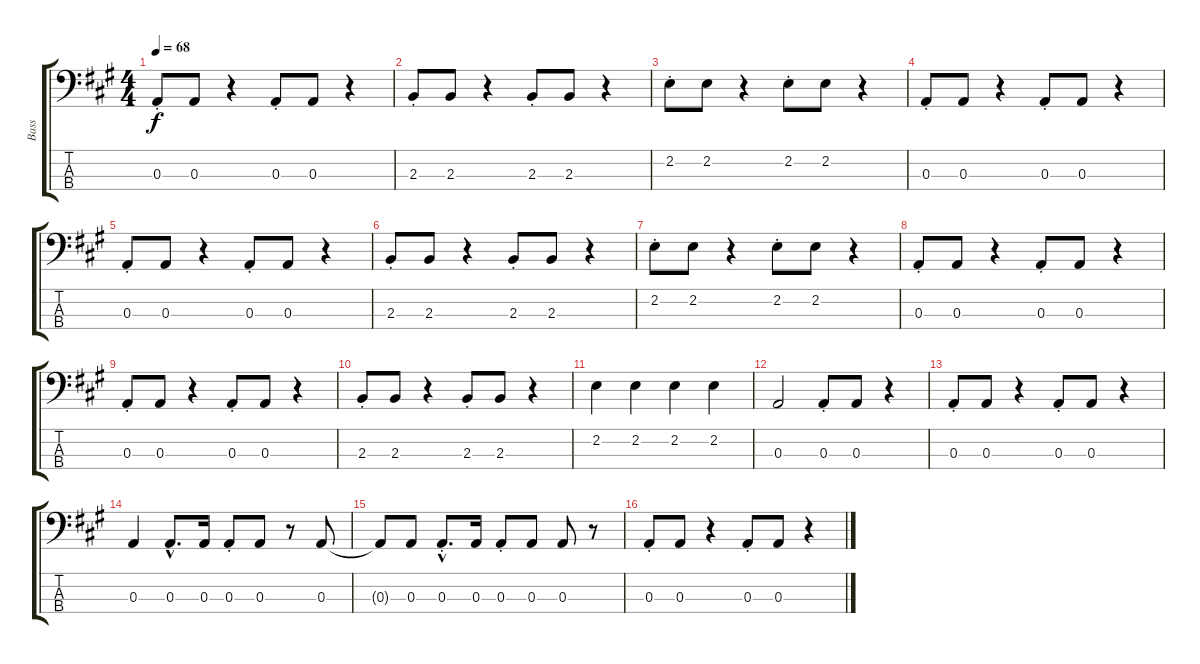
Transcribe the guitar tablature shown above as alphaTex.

\track ("Bass" "Bass") {instrument electricbasspick}
\staff {score tabs}
\tuning (G2 D2 A1 E1) {hide}
\ts (4 4)
\tempo 68
\clef f4
\ks a
0.3{st}.8{dy f} 0.3.8 r.4 0.3{st}.8 0.3.8 r.4 |
2.3{st}.8 2.3.8 r.4 2.3{st}.8 2.3.8 r.4 |
2.2{st}.8 2.2.8 r.4 2.2{st}.8 2.2.8 r.4 |
0.3{st}.8 0.3.8 r.4 0.3{st}.8 0.3.8 r.4 |
0.3{st}.8 0.3.8 r.4 0.3{st}.8 0.3.8 r.4 |
2.3{st}.8 2.3.8 r.4 2.3{st}.8 2.3.8 r.4 |
2.2{st}.8 2.2.8 r.4 2.2{st}.8 2.2.8 r.4 |
0.3{st}.8 0.3.8 r.4 0.3{st}.8 0.3.8 r.4 |
0.3{st}.8 0.3.8 r.4 0.3{st}.8 0.3.8 r.4 |
2.3{st}.8 2.3.8 r.4 2.3{st}.8 2.3.8 r.4 |
2.2.4 2.2.4 2.2.4 2.2.4 |
0.3.2 0.3{st}.8 0.3.8 r.4 |
0.3{st}.8 0.3.8 r.4 0.3{st}.8 0.3.8 r.4 |
0.3.4 0.3{hac}.8{d} 0.3.16 0.3{st}.8 0.3.8 r.8 0.3.8 |
0.3{t}.8 0.3.8 0.3{hac st}.8{d} 0.3.16 0.3{st}.8 0.3.8 0.3.8 r.8 |
0.3{st}.8 0.3.8 r.4 0.3{st}.8 0.3.8 r.4
